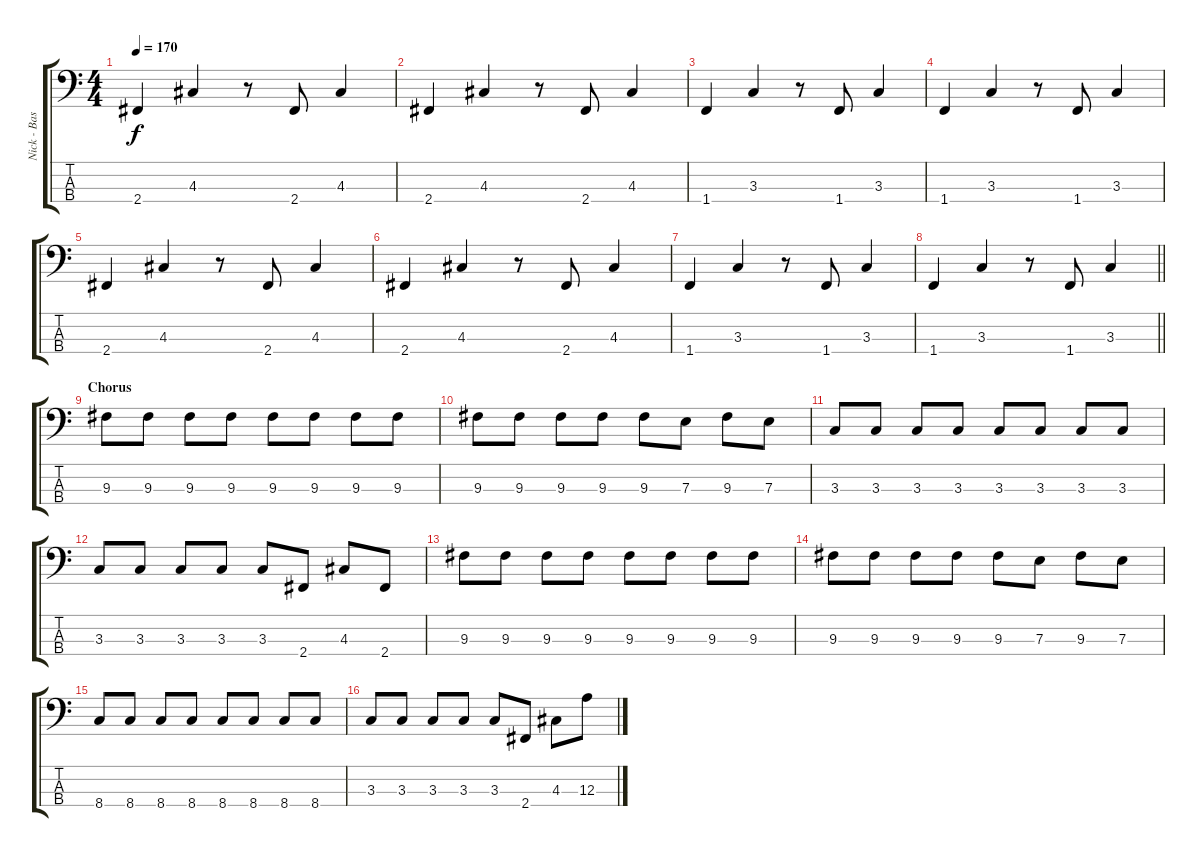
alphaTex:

\track ("Nick - Bass" "Nick - Bas") {instrument electricbasspick}
\staff {score tabs}
\tuning (G2 D2 A1 E1) {hide}
\ts (4 4)
\tempo 170
\clef f4
\ks c
2.4.4{dy f} 4.3.4 r.8 2.4.8 4.3.4 |
2.4.4 4.3.4 r.8 2.4.8 4.3.4 |
1.4.4 3.3.4 r.8 1.4.8 3.3.4 |
1.4.4 3.3.4 r.8 1.4.8 3.3.4 |
2.4.4 4.3.4 r.8 2.4.8 4.3.4 |
2.4.4 4.3.4 r.8 2.4.8 4.3.4 |
1.4.4 3.3.4 r.8 1.4.8 3.3.4 |
\barLineRight lightlight
1.4.4 3.3.4 r.8 1.4.8 3.3.4 |
\section ("" "Chorus")
9.3.8 9.3.8 9.3.8 9.3.8 9.3.8 9.3.8 9.3.8 9.3.8 |
9.3.8 9.3.8 9.3.8 9.3.8 9.3.8 7.3.8 9.3.8 7.3.8 |
3.3.8 3.3.8 3.3.8 3.3.8 3.3.8 3.3.8 3.3.8 3.3.8 |
3.3.8 3.3.8 3.3.8 3.3.8 3.3.8 2.4.8 4.3.8 2.4.8 |
9.3.8 9.3.8 9.3.8 9.3.8 9.3.8 9.3.8 9.3.8 9.3.8 |
9.3.8 9.3.8 9.3.8 9.3.8 9.3.8 7.3.8 9.3.8 7.3.8 |
8.4.8 8.4.8 8.4.8 8.4.8 8.4.8 8.4.8 8.4.8 8.4.8 |
3.3.8 3.3.8 3.3.8 3.3.8 3.3.8 2.4.8 4.3.8 12.3.8
